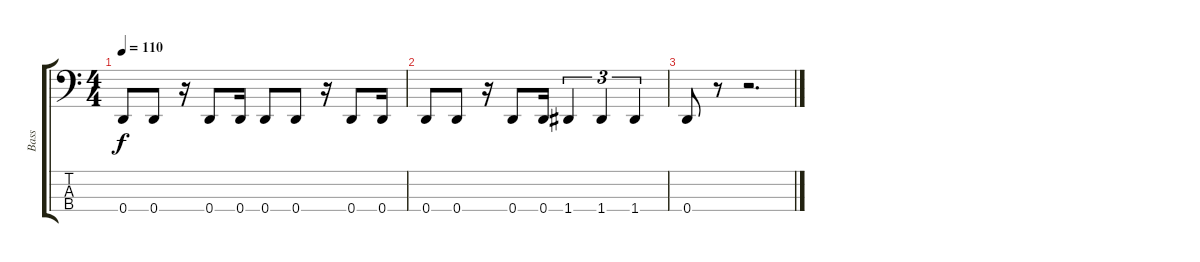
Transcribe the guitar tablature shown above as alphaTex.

\track ("Bass" "Bass") {instrument electricbassfinger}
\staff {score tabs}
\tuning (G2 D2 A1 D1) {hide}
\ts (4 4)
\tempo 110
\clef f4
\ks c
0.4.8{dy f} 0.4.8 r.16 0.4.8 0.4.16 0.4.8 0.4.8 r.16 0.4.8 0.4.16 |
0.4.8 0.4.8 r.16 0.4.8 0.4.16 1.4.4{tu (3 2)} 1.4.4{tu (3 2)} 1.4.4{tu (3 2)} |
0.4.8 r.8 r.2{d}
